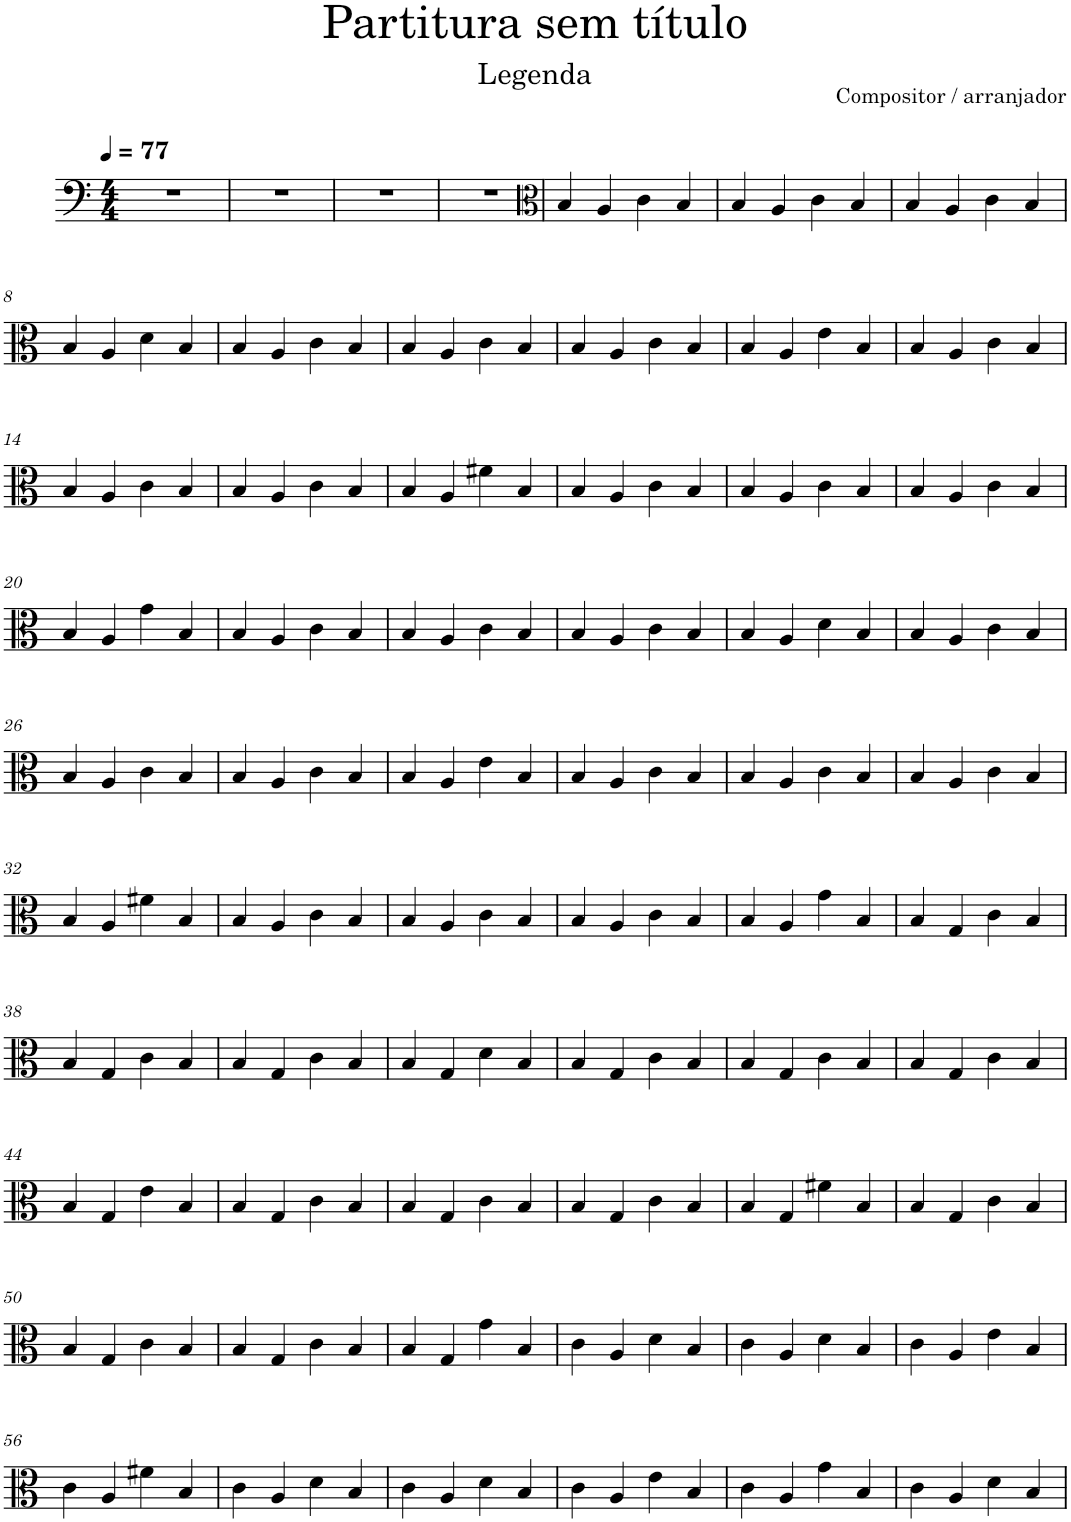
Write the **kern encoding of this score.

**kern
*part1
*staff1
*I"Violoncelo
*I'Vc.
*clefF4
*k[]
*M4/4
*MM77
=1
1r
=2
1r
=3
1r
=4
1r
=5
*clefC3
4B/
4A/
4c\
4B/
=6
4B/
4A/
4c\
4B/
=7
4B/
4A/
4c\
4B/
!!LO:LB:g=z
=8
4B/
4A/
4d\
4B/
=9
4B/
4A/
4c\
4B/
=10
4B/
4A/
4c\
4B/
=11
4B/
4A/
4c\
4B/
=12
4B/
4A/
4e\
4B/
=13
4B/
4A/
4c\
4B/
!!LO:LB:g=z
=14
4B/
4A/
4c\
4B/
=15
4B/
4A/
4c\
4B/
=16
4B/
4A/
4f#X\
4B/
=17
4B/
4A/
4c\
4B/
=18
4B/
4A/
4c\
4B/
=19
4B/
4A/
4c\
4B/
!!LO:LB:g=z
=20
4B/
4A/
4g\
4B/
=21
4B/
4A/
4c\
4B/
=22
4B/
4A/
4c\
4B/
=23
4B/
4A/
4c\
4B/
=24
4B/
4A/
4d\
4B/
=25
4B/
4A/
4c\
4B/
!!LO:LB:g=z
=26
4B/
4A/
4c\
4B/
=27
4B/
4A/
4c\
4B/
=28
4B/
4A/
4e\
4B/
=29
4B/
4A/
4c\
4B/
=30
4B/
4A/
4c\
4B/
=31
4B/
4A/
4c\
4B/
!!LO:LB:g=z
=32
4B/
4A/
4f#X\
4B/
=33
4B/
4A/
4c\
4B/
=34
4B/
4A/
4c\
4B/
=35
4B/
4A/
4c\
4B/
=36
4B/
4A/
4g\
4B/
=37
4B/
4G/
4c\
4B/
!!LO:LB:g=z
=38
4B/
4G/
4c\
4B/
=39
4B/
4G/
4c\
4B/
=40
4B/
4G/
4d\
4B/
=41
4B/
4G/
4c\
4B/
=42
4B/
4G/
4c\
4B/
=43
4B/
4G/
4c\
4B/
!!LO:LB:g=z
=44
4B/
4G/
4e\
4B/
=45
4B/
4G/
4c\
4B/
=46
4B/
4G/
4c\
4B/
=47
4B/
4G/
4c\
4B/
=48
4B/
4G/
4f#X\
4B/
=49
4B/
4G/
4c\
4B/
!!LO:LB:g=z
=50
4B/
4G/
4c\
4B/
=51
4B/
4G/
4c\
4B/
=52
4B/
4G/
4g\
4B/
=53
4c\
4A/
4d\
4B/
=54
4c\
4A/
4d\
4B/
=55
4c\
4A/
4e\
4B/
!!LO:LB:g=z
=56
4c\
4A/
4f#X\
4B/
=57
4c\
4A/
4d\
4B/
=58
4c\
4A/
4d\
4B/
=59
4c\
4A/
4e\
4B/
=60
4c\
4A/
4g\
4B/
=61
4c\
4A/
4d\
4B/
=
*-
